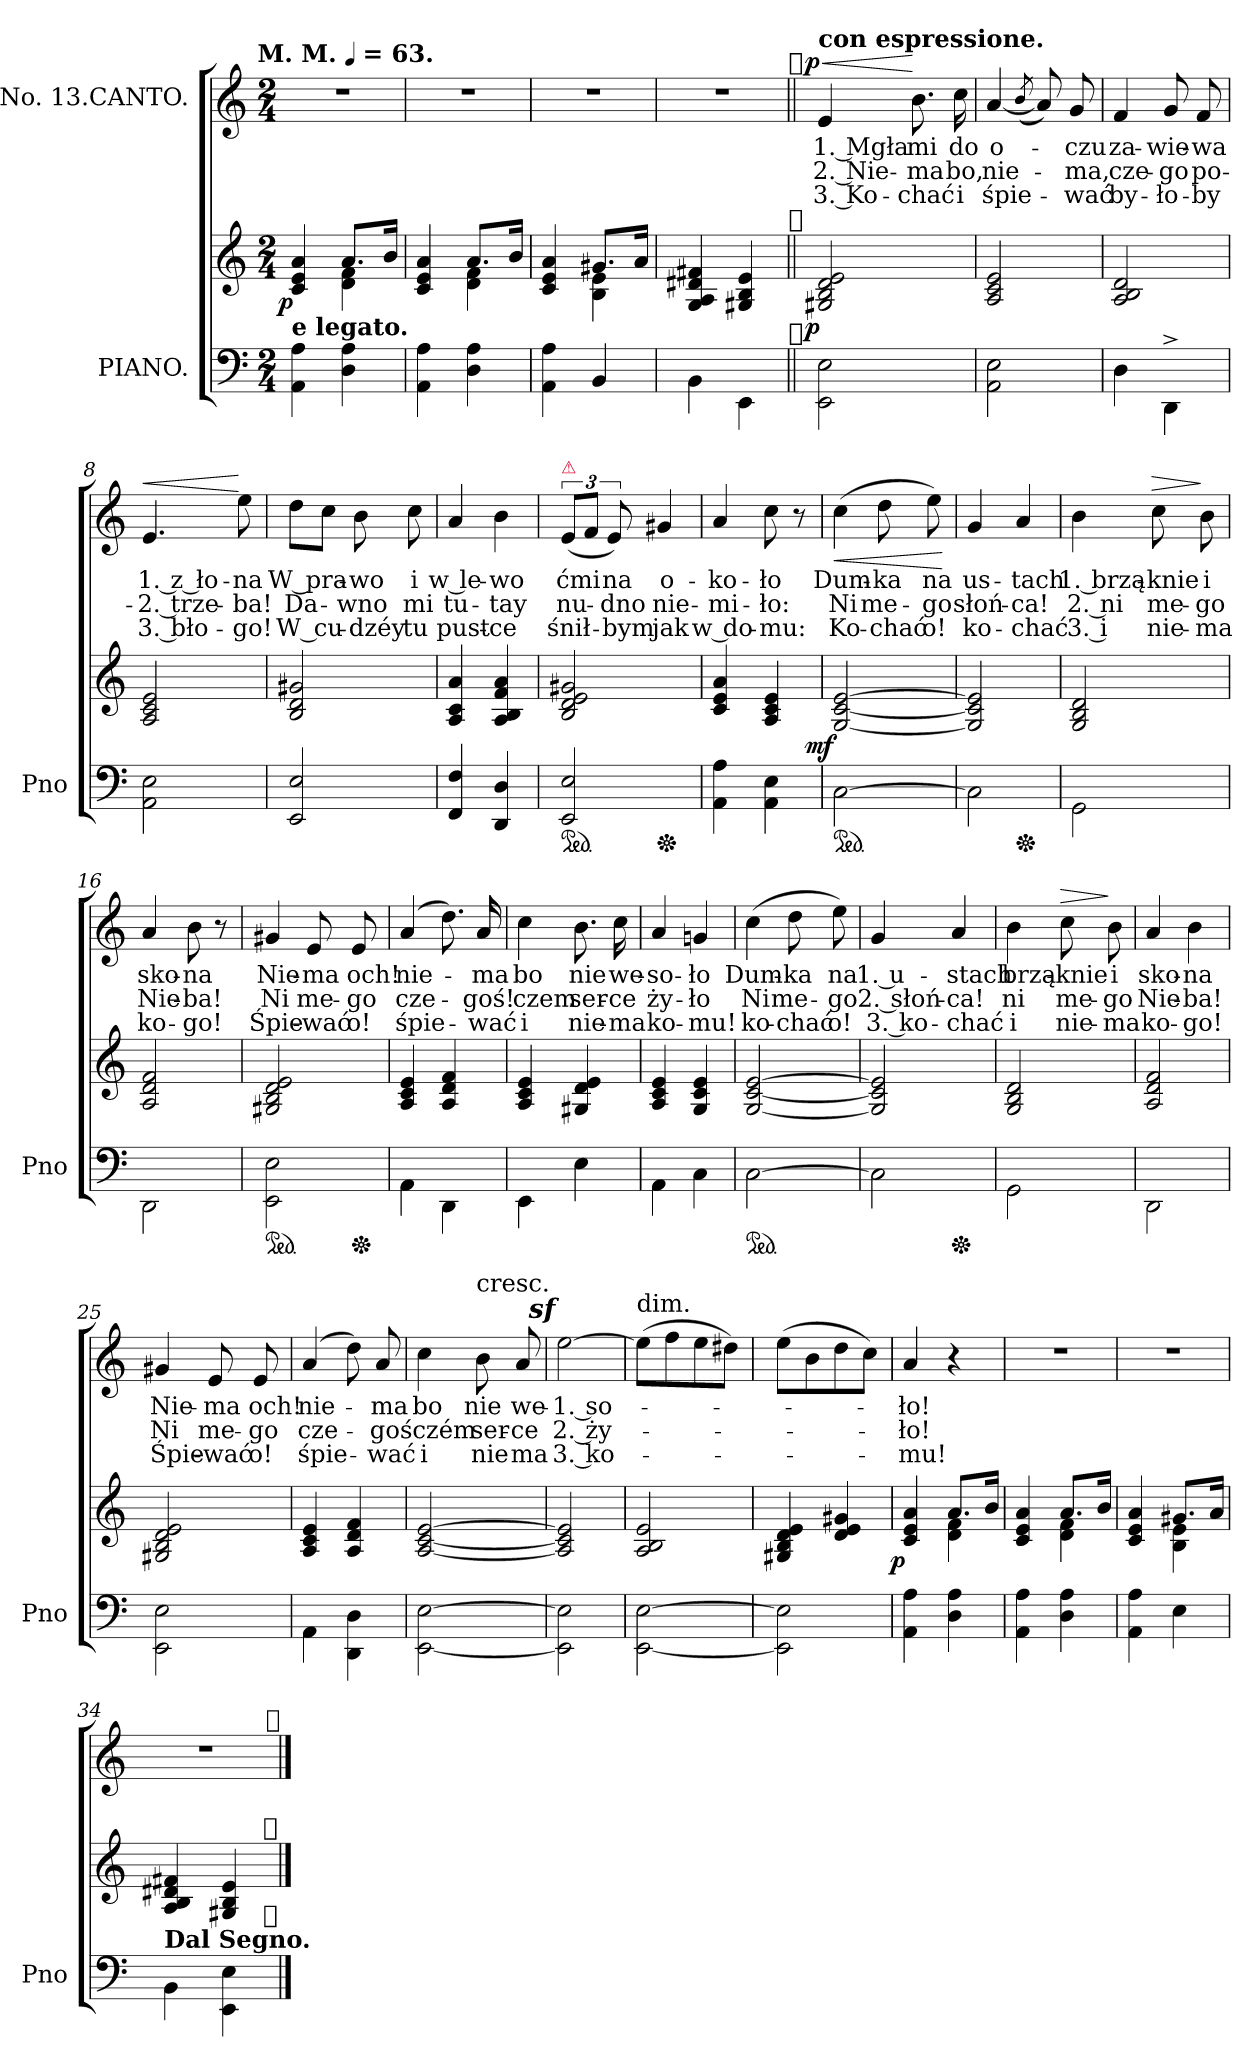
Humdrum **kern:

**kern	**kern	**dynam	**kern	**text	**text	**text	**dynam
*part2	*part2	*part2	*part1	*part1	*part1	*part1	*part1
*staff3	*staff2	*staff2/3	*staff1	*staff1	*staff1	*staff1	*staff1
*I"PIANO.	*	*	*I"No. 13.CANTO.	*	*	*	*
*I'Pno	*	*	*	*	*	*	*
*clefF4	*clefG2	*	*clefG2	*	*	*	*
*k[]	*k[]	*	*k[]	*	*	*	*
*a:	*a:	*	*a:	*	*	*	*
!!LO:TX:omd:t=M. M. [quarter] = 63.
*M2/4	*M2/4	*	*M2/4	*	*	*	*
*MM63	*MM63	*	*MM63	*	*	*	*
=1	=1	=1	=1	=1	=1	=1	=1
*	*^	*	*	*	*	*	*
!LO:TX:a:B:t=e legato.	!	!	!	!	!	!	!	!
!	!	!	!LO:DY:rj	!	!	!	!	!
4AA 4A	4c 4e 4a	4ryy	p	2rdd	.	.	.	.
4D 4A	8.aL	4d 4f	.	.	.	.	.	.
.	16bJk	.	.	.	.	.	.	.
=2	=2	=2	=2	=2	=2	=2	=2	=2
4AA 4A	4c 4e 4a	4ryy	.	2rdd	.	.	.	.
4D 4A	8.aL	4d 4f	.	.	.	.	.	.
.	16bJk	.	.	.	.	.	.	.
=3	=3	=3	=3	=3	=3	=3	=3	=3
4AA 4A	4c 4e 4a	4ryy	.	2rdd	.	.	.	.
4BB	8.g#XL	4B 4e	.	.	.	.	.	.
.	16aJk	.	.	.	.	.	.	.
*	*v	*v	*	*	*	*	*	*
=4	=4	=4	=4	=4	=4	=4	=4
4BB\	4G/ 4A/ 4d#X/ 4f#X/	.	2rdd	.	.	.	.
4EE\	4G#X/ 4B/ 4e/	.	.	.	.	.	.
!	!	!	!LO:TX:a:t=𝄋	!	!	!	!
!	!LO:TX:a:t=𝄋	!	!	!	!	!	!
!LO:TX:a:t=𝄋	!	!	!	!	!	!	!
=5||	=5||	=5||	=5||	=5||	=5||	=5||	=5||
!	!	!	!LO:TX:a:B:t=con espressione.	!	!	!	!
!	!	!LO:DY:rj	!	!	!	!	!LO:HP:a
!	!	!	!	!	!	!	!LO:DY:n=1:a:rj
2EE\ 2E\	2G#X/ 2B/ 2d/ 2e/	p	4e	1. Mgła	2. Nie-	3. Ko-	< p
.	.	.	8.b	mi	-ma	-chać	[
.	.	.	16cc	do	bo,	i	.
=6	=6	=6	=6	=6	=6	=6	=6
2AA\ 2E\	2A/ 2c/ 2e/	.	[4a	o-	nie-	śpie-	.
.	.	.	(8qb/	.	.	.	.
.	.	.	8a])	.	.	.	.
.	.	.	8g	-czu	-ma,	-wać	.
=7	=7	=7	=7	=7	=7	=7	=7
4D\	2A/ 2B/ 2d/	.	4f	za-	cze-	by-	.
4DD^<\	.	.	8g	wie-	-go	-ło-	.
.	.	.	8f	-wa	po-	-by	.
=8	=8	=8	=8	=8	=8	=8	=8
!	!	!	!	!	!	!	!LO:HP:a
2AA\ 2E\	2A/ 2c/ 2e/	.	4.e	1. z ło-	2. trze-	3. bło-	<
.	.	.	8ee	-na	-ba!	-go!	[
=9	=9	=9	=9	=9	=9	=9	=9
2EE 2E	2B 2d 2g#X	.	8ddL	W pra-	Da-	W cu-	.
.	.	.	8ccJ	.	.	.	.
.	.	.	8b	-wo	-wno	-dzéy	.
.	.	.	8cc	i	mi	tu	.
=10	=10	=10	=10	=10	=10	=10	=10
4FF 4F	4A 4c 4a	.	4a	w le-	tu-	pust-	.
4DD 4D	4A 4B 4f 4a	.	4b	-wo	tay	-ce	.
=11	=11	=11	=11	=11	=11	=11	=11
!	!	!	!LO:TX:a:color=crimson:t=⚠	!	!	!	!
*ped	*	*	*	*	*	*	*
*	*^	*	*	*	*	*	*
2EE 2E	2B 2d 2e 2g#X	4ryy	.	(<12eL	ćmi	nu-	śnił-	.
.	.	.	.	12fJ	.	.	.	.
.	.	.	.	12e)	na	-dno	-bym	.
*Xped	*	*	*	*	*	*	*	*
.	.	4ryy	.	4g#X	o-	nie-	jak	.
*	*v	*v	*	*	*	*	*	*
=12	=12	=12	=12	=12	=12	=12	=12
4AA\ 4A\	4c 4e 4a	.	4a	-ko-	-mi-	w do-	.
4AA\ 4E\	4A 4c 4e	.	8cc	-ło	-ło:	-mu:	.
.	.	.	8r	.	.	.	.
=13	=13	=13	=13	=13	=13	=13	=13
!	!	!LO:DY:rj	!	!	!	!	!LO:HP:b
*ped	*	*	*	*	*	*	*
[2C\	[2G/ [2c/ [2e/	mf	(>4cc	Dum-	Ni	Ko-	<
.	.	.	8dd	-ka	me-	chać	.
.	.	.	8ee)	-na	-go	o!	.
.	.	.	.	.	.	.	[
=14	=14	=14	=14	=14	=14	=14	=14
*	*^	*	*	*	*	*	*
2C\]	2G]/ 2c]/ 2e]/	4ryy	.	4g	us-	słoń-	ko-	.
*Xped	*	*	*	*	*	*	*	*
.	.	4ryy	.	4a	-tach	-ca!	chać	.
*	*v	*v	*	*	*	*	*	*
=15	=15	=15	=15	=15	=15	=15	=15
2GG\	2G/ 2B/ 2d/	.	4b	1. brzą-	2. ni	3. i	.
!	!	!	!	!	!	!	!LO:HP:a
.	.	.	8cc	-knie	me-	nie-	>
.	.	.	8b	i	-go	-ma	]
=16	=16	=16	=16	=16	=16	=16	=16
2DD\	2A/ 2d/ 2f/	.	4a	sko-	Nie-	ko-	.
.	.	.	8b	-na	ba!	-go!	.
.	.	.	8r	.	.	.	.
=17	=17	=17	=17	=17	=17	=17	=17
*ped	*	*	*	*	*	*	*
*	*^	*	*	*	*	*	*
2EE\ 2E\	2G#X/ 2B/ 2d/ 2e/	4.ryy	.	4g#X	Nie-	Ni	Śpie-	.
.	.	.	.	8e	-ma	me-	-wać	.
*Xped	*	*	*	*	*	*	*	*
.	.	8ryy	.	8e	och!	-go	o!	.
*	*v	*v	*	*	*	*	*	*
=18	=18	=18	=18	=18	=18	=18	=18
4AA\	4A 4c 4e	.	(>4a	nie-	cze-	śpie-	.
4DD\	4A/ 4d/ 4f/	.	8.dd)	.	.	.	.
.	.	.	16a	-ma	-goś!	-wać	.
=19	=19	=19	=19	=19	=19	=19	=19
4EE\	4A/ 4c/ 4e/	.	4cc	bo	czem	i	.
4E\	4G#X/ 4d/ 4e/	.	8.b	nie	ser-	nie-	.
.	.	.	16cc	we-	-ce	-ma	.
=20	=20	=20	=20	=20	=20	=20	=20
4AA\	4A/ 4c/ 4e/	.	4a	so-	ży-	ko-	.
4C\	4G/ 4c/ 4e/	.	4gn	-ło	-ło	-mu!	.
=21	=21	=21	=21	=21	=21	=21	=21
*ped	*	*	*	*	*	*	*
[2C\	[2G/ [2c/ [2e/	.	(>4cc	Dum-	Ni	ko-	.
.	.	.	8dd	-ka	me-	-chać	.
.	.	.	8ee)	na	-go	o!	.
=22	=22	=22	=22	=22	=22	=22	=22
*	*^	*	*	*	*	*	*
2C\]	2G]/ 2c]/ 2e]/	4ryy	.	4g	1. u-	2. słoń-	3. ko-	.
*Xped	*	*	*	*	*	*	*	*
.	.	4ryy	.	4a	-stach	-ca!	-chać	.
*	*v	*v	*	*	*	*	*	*
=23	=23	=23	=23	=23	=23	=23	=23
2GG\	2G/ 2B/ 2d/	.	4b	brzą-	ni	i	.
!	!	!	!	!	!	!	!LO:HP:a
.	.	.	8cc	-knie	me-	nie-	>
.	.	.	8b	i	-go	-ma	]
=24	=24	=24	=24	=24	=24	=24	=24
2DD\	2A/ 2d/ 2f/	.	4a	sko-	Nie-	ko-	.
.	.	.	4b	-na	ba!	-go!	.
=25	=25	=25	=25	=25	=25	=25	=25
2EE\ 2E\	2G#X/ 2B/ 2d/ 2e/	.	4g#X	Nie-	Ni	Śpie-	.
.	.	.	8e	-ma	me-	-wać	.
.	.	.	8e	och!	go	o!	.
=26	=26	=26	=26	=26	=26	=26	=26
4AA\	4A/ 4c/ 4e/	.	(>4a	nie-	cze-	śpie-	.
4DD\ 4D\	4A/ 4d/ 4f/	.	8dd)	.	.	.	.
.	.	.	8a	-ma	-goś	-wać	.
=27	=27	=27	=27	=27	=27	=27	=27
[2EE\ [2E\	[2A/ [2c/ [2e/	.	4cc	bo	czém	i	.
!	!	!	!LO:TX:a:t=cresc.	!	!	!	!
.	.	.	8b	nie	ser-	nie	.
.	.	.	8a	we-	-ce	ma	.
=28	=28	=28	=28	=28	=28	=28	=28
!	!	!	!LO:DY:rj	!	!	!	!
2EE]\ 2E]\	2A]/ 2c]/ 2e]/	.	[2eez>	1. so-	2. ży-	3. ko-	.
=29	=29	=29	=29	=29	=29	=29	=29
!	!	!	!LO:TX:a:t=dim.	!	!	!	!
[2EE\ [2E\	2A/ 2B/ 2e/	.	(>8eeL]	.	.	.	.
.	.	.	8ff	.	.	.	.
.	.	.	8ee	.	.	.	.
.	.	.	8dd#XJ)	.	.	.	.
=30	=30	=30	=30	=30	=30	=30	=30
2EE]\ 2E]\	4G#X/ 4B/ 4d/ 4e/	.	(>8eeL	.	.	.	.
.	.	.	8b	.	.	.	.
.	4d 4e 4g#X	.	8dd	.	.	.	.
.	.	.	8ccJ)	.	.	.	.
=31	=31	=31	=31	=31	=31	=31	=31
*	*^	*	*	*	*	*	*
!	!	!	!LO:DY:rj	!	!	!	!	!
4AA 4A	4c 4e 4a	4ryy	p	4a	-ło!	-ło!	-mu!	.
4D 4A	8.aL	4d 4f	.	4r	.	.	.	.
.	16bJk	.	.	.	.	.	.	.
=32	=32	=32	=32	=32	=32	=32	=32	=32
4AA 4A	4c 4e 4a	4ryy	.	2rdd	.	.	.	.
4D 4A	8.aL	4d 4f	.	.	.	.	.	.
.	16bJk	.	.	.	.	.	.	.
=33	=33	=33	=33	=33	=33	=33	=33	=33
4AA 4A	4c 4e 4a	4ryy	.	2rdd	.	.	.	.
4E	8.g#XL	4B 4e	.	.	.	.	.	.
.	16aJk	.	.	.	.	.	.	.
*	*v	*v	*	*	*	*	*	*
=34	=34	=34	=34	=34	=34	=34	=34
!LO:TX:a:B:t=Dal Segno.	!	!	!	!	!	!	!
4BB\	4A/ 4B/ 4d#X/ 4f#X/	.	2rdd	.	.	.	.
4EE\ 4E\	4G#X/ 4B/ 4e/	.	.	.	.	.	.
!	!	!	!LO:TX:a:t=𝄋	!	!	!	!
!	!LO:TX:a:t=𝄋	!	!	!	!	!	!
!LO:TX:a:t=𝄋	!	!	!	!	!	!	!
==	==	==	==	==	==	==	==
*-	*-	*-	*-	*-	*-	*-	*-
